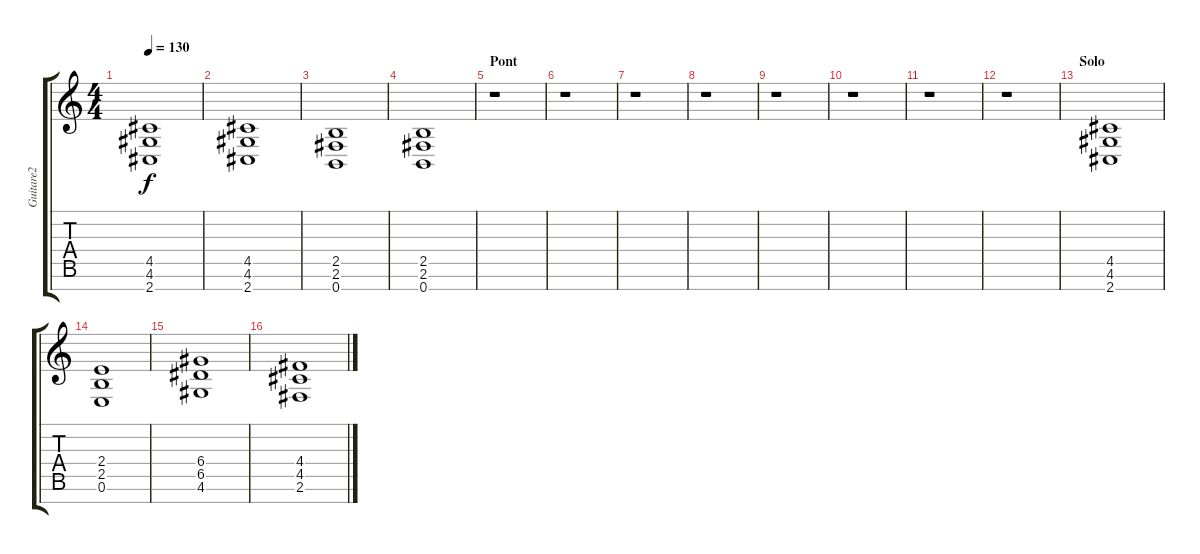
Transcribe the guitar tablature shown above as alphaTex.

\track ("Guitare2" "Guitare2") {instrument distortionguitar}
\staff {score tabs}
\tuning (E4 B3 G3 D3 A2 E2 B1) {hide}
\ts (4 4)
\tempo 130
\clef g2
\ks c
(4.5 4.6 2.7).1{dy f} |
(4.5 4.6 2.7).1 |
(2.5 2.6 0.7).1 |
(2.5 2.6 0.7).1 |
\section ("" "Pont")
r.1 |
r.1 |
r.1 |
r.1 |
r.1 |
r.1 |
r.1 |
r.1 |
\section ("" "Solo")
(4.5 4.6 2.7).1 |
(2.4 2.5 0.6).1 |
(6.4 6.5 4.6).1 |
(4.4 4.5 2.6).1
